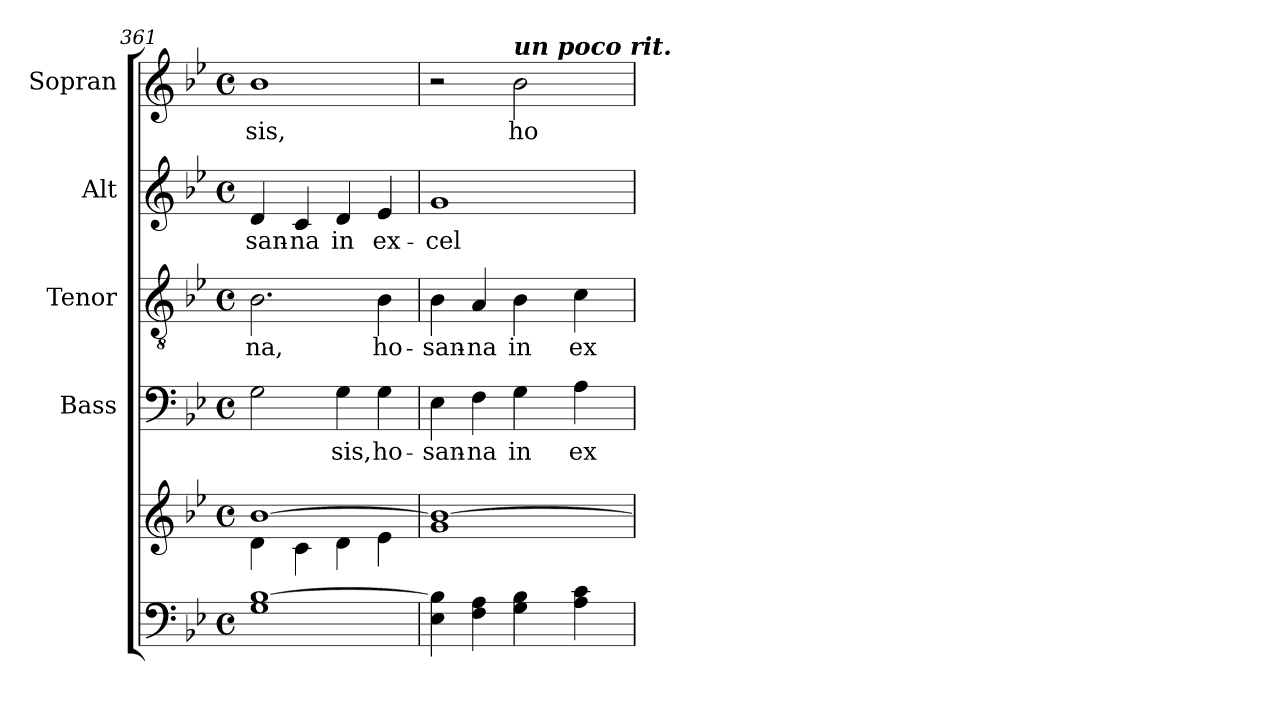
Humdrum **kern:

**kern	**kern	**kern	**text	**kern	**text	**kern	**text	**kern	**text
*part5	*part5	*part4	*part4	*part3	*part3	*part2	*part2	*part1	*part1
*staff6	*staff5	*staff4	*staff4	*staff3	*staff3	*staff2	*staff2	*staff1	*staff1
*	*	*I"Bass	*	*I"Tenor	*	*I"Alt	*	*I"Sopran	*
*	*	*I'B.	*	*I'T.	*	*I'A.	*	*I'S.	*
*clefF4	*clefG2	*clefF4	*	*clefGv2	*	*clefG2	*	*clefG2	*
*k[b-e-]	*k[b-e-]	*k[b-e-]	*	*k[b-e-]	*	*k[b-e-]	*	*k[b-e-]	*
*B-:	*B-:	*B-:	*	*B-:	*	*B-:	*	*B-:	*
*M4/4	*M4/4	*M4/4	*	*M4/4	*	*M4/4	*	*M4/4	*
*met(c)	*met(c)	*met(c)	*	*met(c)	*	*met(c)	*	*met(c)	*
=361	=361	=361	=361	=361	=361	=361	=361	=361	=361
*	*^	*	*	*	*	*	*	*	*
!	!	!	!	!	!	!LO:LY:b	!	!LO:LY:b	!	!LO:LY:b
1G [1B-	[>1b-	4d\	2G\	.	2.B-\	-na,	4d/	-san-	1b-	-sis,
!	!	!	!	!	!	!	!	!LO:LY:b	!	!
.	.	4c\	.	.	.	.	4c/	-na	.	.
!	!	!	!	!LO:LY:b	!	!	!	!LO:LY:b	!	!
.	.	4d\	4G\	-sis,	.	.	4d/	in	.	.
!	!	!	!	!LO:LY:b	!	!LO:LY:b	!	!LO:LY:b	!	!
.	.	4e-\	4G\	ho-	4B-\	ho-	4e-/	ex-	.	.
=362	=362	=362	=362	=362	=362	=362	=362	=362	=362	=362
!	!	!	!	!LO:LY:b	!	!LO:LY:b	!	!LO:LY:b	!	!
4E-\ 4B-\]	1b-_	1g	4E-\	-san-	4B-\	-san-	1g	-cel-	2r	.
!	!	!	!	!LO:LY:b	!	!LO:LY:b	!	!	!	!
4F\ 4A\	.	.	4F\	-na	4A/	-na	.	.	.	.
!	!	!	!	!	!	!	!	!	!LO:TX:a:Bi:t=un poco rit.	!
!	!	!	!	!LO:LY:b	!	!LO:LY:b	!	!	!	!LO:LY:b
4G\ 4B-\	.	.	4G\	in	4B-\	in	.	.	2b-\	ho-
!	!	!	!	!LO:LY:b	!	!LO:LY:b	!	!	!	!
4A\ 4c\	.	.	4A\	ex-	4c\	ex-	.	.	.	.
*	*v	*v	*	*	*	*	*	*	*	*
=	=	=	=	=	=	=	=	=	=
*-	*-	*-	*-	*-	*-	*-	*-	*-	*-
